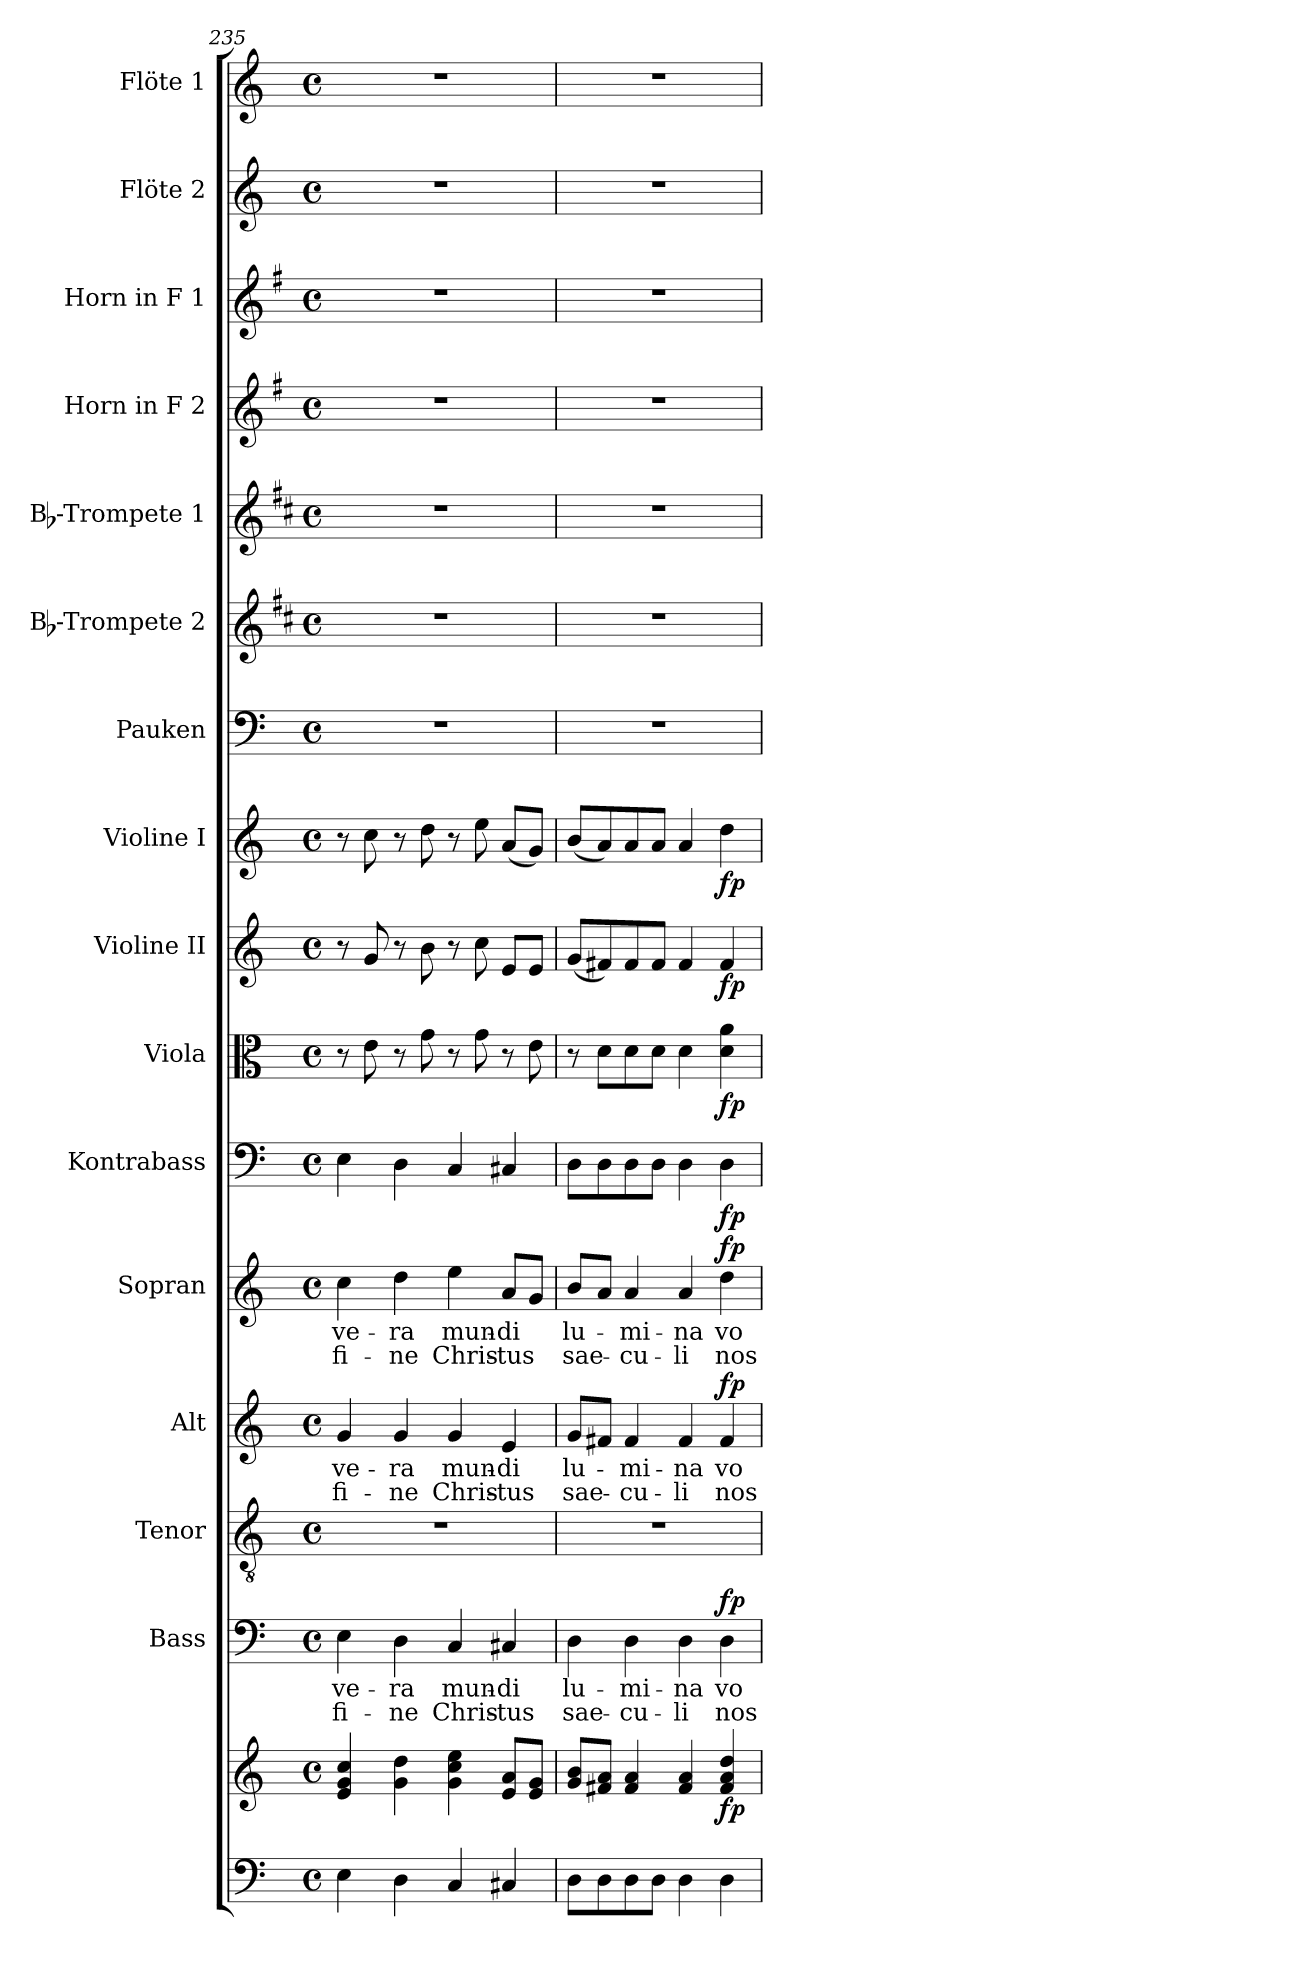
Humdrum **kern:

**kern	**kern	**dynam	**kern	**text	**text	**dynam	**kern	**kern	**text	**text	**dynam	**kern	**text	**text	**dynam	**kern	**dynam	**kern	**dynam	**kern	**dynam	**kern	**dynam	**kern	**kern	**kern	**kern	**kern	**kern	**kern
*part16	*part16	*part16	*part15	*part15	*part15	*part15	*part14	*part13	*part13	*part13	*part13	*part12	*part12	*part12	*part12	*part11	*part11	*part10	*part10	*part9	*part9	*part8	*part8	*part7	*part6	*part5	*part4	*part3	*part2	*part1
*staff17	*staff16	*staff16/17	*staff15	*staff15	*staff15	*staff15	*staff14	*staff13	*staff13	*staff13	*staff13	*staff12	*staff12	*staff12	*staff12	*staff11	*staff11	*staff10	*staff10	*staff9	*staff9	*staff8	*staff8	*staff7	*staff6	*staff5	*staff4	*staff3	*staff2	*staff1
*	*	*	*I"Bass	*	*	*	*I"Tenor	*I"Alt	*	*	*	*I"Sopran	*	*	*	*I"Kontrabass	*	*I"Viola	*	*I"Violine II	*	*I"Violine I	*	*I"Pauken	*I"Bb-Trompete 2	*I"Bb-Trompete 1	*I"Horn in F 2	*I"Horn in F 1	*I"Flöte 2	*I"Flöte 1
*	*	*	*I'B.	*	*	*	*I'T.	*I'A.	*	*	*	*I'S.	*	*	*	*I'Kb.	*	*I'Vla.	*	*I'Vl. II	*	*I'Vl. I	*	*I'Pk.	*I'Bb Trp. 2	*I'Bb Trp. 1	*	*	*I'Fl. 2	*I'Fl. 1
*clefF4	*clefG2	*	*clefF4	*	*	*	*clefGv2	*clefG2	*	*	*	*clefG2	*	*	*	*clefF4	*	*clefC3	*	*clefG2	*	*clefG2	*	*clefF4	*clefG2	*clefG2	*clefG2	*clefG2	*clefG2	*clefG2
*	*	*	*	*	*	*	*	*	*	*	*	*	*	*	*	*ITrd7c12	*	*	*	*	*	*	*	*	*ITrd1c2	*ITrd1c2	*ITrd4c7	*ITrd4c7	*	*
*k[]	*k[]	*	*k[]	*	*	*	*k[]	*k[]	*	*	*	*k[]	*	*	*	*k[]	*	*k[]	*	*k[]	*	*k[]	*	*k[]	*k[]	*k[]	*k[]	*k[]	*k[]	*k[]
*C:	*C:	*	*C:	*	*	*	*C:	*C:	*	*	*	*C:	*	*	*	*C:	*	*C:	*	*C:	*	*C:	*	*C:	*C:	*C:	*C:	*C:	*C:	*C:
*M4/4	*M4/4	*	*M4/4	*	*	*	*M4/4	*M4/4	*	*	*	*M4/4	*	*	*	*M4/4	*	*M4/4	*	*M4/4	*	*M4/4	*	*M4/4	*M4/4	*M4/4	*M4/4	*M4/4	*M4/4	*M4/4
*met(c)	*met(c)	*	*met(c)	*	*	*	*met(c)	*met(c)	*	*	*	*met(c)	*	*	*	*met(c)	*	*met(c)	*	*met(c)	*	*met(c)	*	*met(c)	*met(c)	*met(c)	*met(c)	*met(c)	*met(c)	*met(c)
=235	=235	=235	=235	=235	=235	=235	=235	=235	=235	=235	=235	=235	=235	=235	=235	=235	=235	=235	=235	=235	=235	=235	=235	=235	=235	=235	=235	=235	=235	=235
!	!	!	!	!LO:LY:b	!LO:LY:b	!	!	!	!LO:LY:b	!LO:LY:b	!	!	!LO:LY:b	!LO:LY:b	!	!	!	!	!	!	!	!	!	!	!	!	!	!	!	!
4E\	4e/ 4g/ 4cc/	.	4E\	ve-	fi-	.	1r	4g/	ve-	fi-	.	4cc\	ve-	fi-	.	4EE\	.	8r	.	8r	.	8r	.	1r	1r	1r	1r	1r	1r	1r
.	.	.	.	.	.	.	.	.	.	.	.	.	.	.	.	.	.	8e\	.	8g/	.	8cc\	.	.	.	.	.	.	.	.
!	!	!	!	!LO:LY:b	!LO:LY:b	!	!	!	!LO:LY:b	!LO:LY:b	!	!	!LO:LY:b	!LO:LY:b	!	!	!	!	!	!	!	!	!	!	!	!	!	!	!	!
4D\	4g\ 4dd\	.	4D\	-ra	-ne	.	.	4g/	-ra	-ne	.	4dd\	-ra	-ne	.	4DD\	.	8r	.	8r	.	8r	.	.	.	.	.	.	.	.
.	.	.	.	.	.	.	.	.	.	.	.	.	.	.	.	.	.	8g\	.	8b\	.	8dd\	.	.	.	.	.	.	.	.
!	!	!	!	!LO:LY:b	!LO:LY:b	!	!	!	!LO:LY:b	!LO:LY:b	!	!	!LO:LY:b	!LO:LY:b	!	!	!	!	!	!	!	!	!	!	!	!	!	!	!	!
4C/	4g\ 4cc\ 4ee\	.	4C/	mun-	Chris-	.	.	4g/	mun-	Chris-	.	4ee\	mun-	Chris-	.	4CC/	.	8r	.	8r	.	8r	.	.	.	.	.	.	.	.
.	.	.	.	.	.	.	.	.	.	.	.	.	.	.	.	.	.	8g\	.	8cc\	.	8ee\	.	.	.	.	.	.	.	.
!	!	!	!	!LO:LY:b	!LO:LY:b	!	!	!	!LO:LY:b	!LO:LY:b	!	!	!LO:LY:b	!LO:LY:b	!	!	!	!	!	!	!	!	!	!	!	!	!	!	!	!
4C#X/	8e/ 8a/L	.	4C#X/	-di	-tus	.	.	4e/	-di	-tus	.	8a/L	-di	-tus	.	4CC#X/	.	8r	.	8e/L	.	(<8a/L	.	.	.	.	.	.	.	.
.	8e/ 8g/J	.	.	.	.	.	.	.	.	.	.	8g/J	.	.	.	.	.	8e\	.	8e/J	.	8g/J)	.	.	.	.	.	.	.	.
=236	=236	=236	=236	=236	=236	=236	=236	=236	=236	=236	=236	=236	=236	=236	=236	=236	=236	=236	=236	=236	=236	=236	=236	=236	=236	=236	=236	=236	=236	=236
!	!	!	!	!LO:LY:b	!LO:LY:b	!	!	!	!LO:LY:b	!LO:LY:b	!	!	!LO:LY:b	!LO:LY:b	!	!	!	!	!	!	!	!	!	!	!	!	!	!	!	!
8D\L	8g/ 8b/L	.	4D\	lu-	sae-	.	1r	8g/L	lu-	sae-	.	8b/L	lu-	sae-	.	8DD\L	.	8r	.	(<8g/L	.	(<8b/L	.	1r	1r	1r	1r	1r	1r	1r
8D\	8f#X/ 8a/J	.	.	.	.	.	.	8f#X/J	.	.	.	8a/J	.	.	.	8DD\	.	8d\L	.	8f#X/)	.	8a/)	.	.	.	.	.	.	.	.
!	!	!	!	!LO:LY:b	!LO:LY:b	!	!	!	!LO:LY:b	!LO:LY:b	!	!	!LO:LY:b	!LO:LY:b	!	!	!	!	!	!	!	!	!	!	!	!	!	!	!	!
8D\	4f#/ 4a/	.	4D\	-mi-	-cu-	.	.	4f#/	-mi-	-cu-	.	4a/	-mi-	-cu-	.	8DD\	.	8d\	.	8f#/	.	8a/	.	.	.	.	.	.	.	.
8D\J	.	.	.	.	.	.	.	.	.	.	.	.	.	.	.	8DD\J	.	8d\J	.	8f#/J	.	8a/J	.	.	.	.	.	.	.	.
!	!	!	!	!LO:LY:b	!LO:LY:b	!	!	!	!LO:LY:b	!LO:LY:b	!	!	!LO:LY:b	!LO:LY:b	!	!	!	!	!	!	!	!	!	!	!	!	!	!	!	!
4D\	4f#/ 4a/	.	4D\	-na	-li	.	.	4f#/	-na	-li	.	4a/	-na	-li	.	4DD\	.	4d\	.	4f#/	.	4a/	.	.	.	.	.	.	.	.
!	!	!LO:DY:b	!	!LO:LY:b	!LO:LY:b	!LO:DY:a	!	!	!LO:LY:b	!LO:LY:b	!LO:DY:a	!	!LO:LY:b	!LO:LY:b	!LO:DY:a	!	!LO:DY:b	!	!LO:DY:b	!	!LO:DY:b	!	!LO:DY:b	!	!	!	!	!	!	!
4D\	4f#/ 4a/ 4dd/	fp	4D\	vo-	nos	fp	.	4f#/	vo-	nos	fp	4dd\	vo-	nos	fp	4DD\	fp	4d\ 4a\	fp	4f#/	fp	4dd\	fp	.	.	.	.	.	.	.
=	=	=	=	=	=	=	=	=	=	=	=	=	=	=	=	=	=	=	=	=	=	=	=	=	=	=	=	=	=	=
*-	*-	*-	*-	*-	*-	*-	*-	*-	*-	*-	*-	*-	*-	*-	*-	*-	*-	*-	*-	*-	*-	*-	*-	*-	*-	*-	*-	*-	*-	*-
